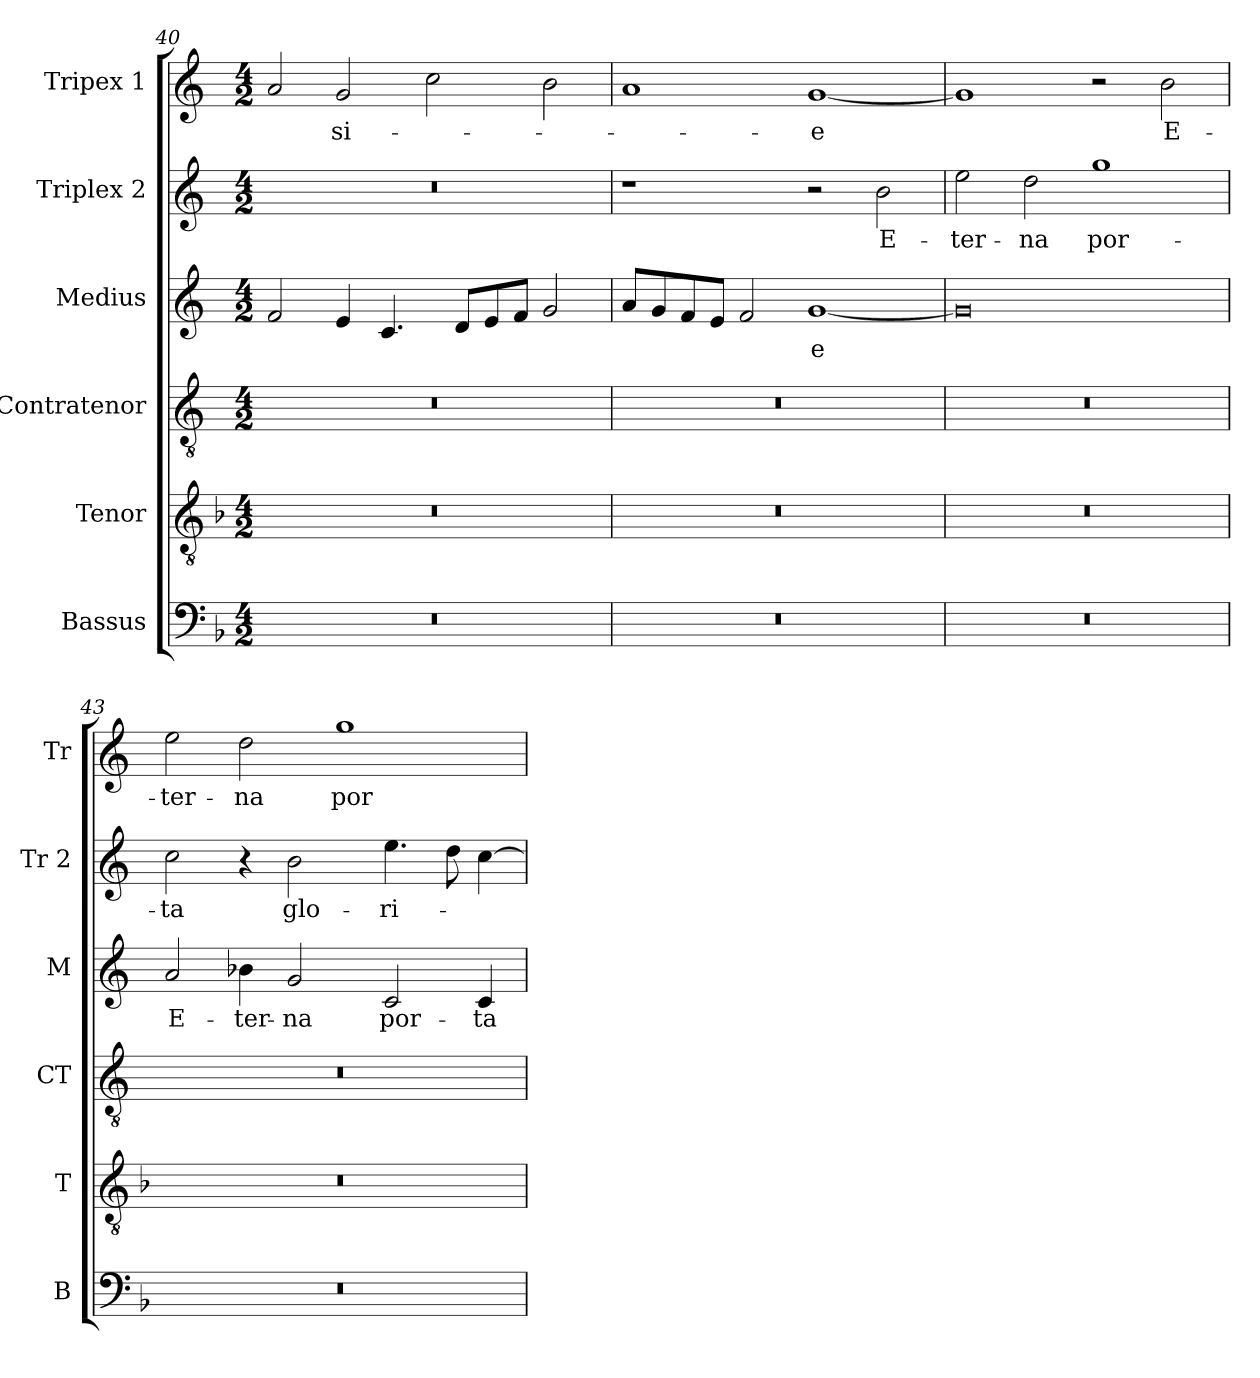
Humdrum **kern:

**kern	**kern	**kern	**kern	**text	**kern	**text	**kern	**text
*part6	*part5	*part4	*part3	*part3	*part2	*part2	*part1	*part1
*staff6	*staff5	*staff4	*staff3	*staff3	*staff2	*staff2	*staff1	*staff1
*I"Bassus	*I"Tenor	*I"Contratenor	*I"Medius	*	*I"Triplex 2	*	*I"Tripex 1	*
*I'B	*I'T	*I'CT	*I'M	*	*I'Tr 2	*	*I'Tr	*
*clefF4	*clefGv2	*clefGv2	*clefG2	*	*clefG2	*	*clefG2	*
*	*ITrd7c12	*ITrd7c12	*	*	*	*	*	*
*k[b-]	*k[b-]	*k[]	*k[]	*	*k[]	*	*k[]	*
*F:	*F:	*C:	*C:	*	*C:	*	*C:	*
*M4/2	*M4/2	*M4/2	*M4/2	*	*M4/2	*	*M4/2	*
=40	=40	=40	=40	=40	=40	=40	=40	=40
!LO:N:vis=1	!LO:N:vis=1	!LO:N:vis=1	!	!	!LO:N:vis=1	!	!	!
0r	0r	0r	2fi/	.	0r	.	2ai/	.
!	!	!	!	!	!	!	!	!LO:LY:b:color=#FF0000
.	.	.	4ei/	.	.	.	2gi/	-si-
.	.	.	4.ci/	.	.	.	.	.
.	.	.	.	.	.	.	2cci\	.
.	.	.	8di/L	.	.	.	.	.
.	.	.	8ei/	.	.	.	.	.
.	.	.	8fi/J	.	.	.	.	.
.	.	.	2gi/	.	.	.	2bi\	.
!!LO:LB:g=z
=41	=41	=41	=41	=41	=41	=41	=41	=41
!LO:N:vis=1	!LO:N:vis=1	!LO:N:vis=1	!	!	!	!	!	!
0r	0r	0r	8ai/L	.	1r	.	1ai	.
.	.	.	8gi/	.	.	.	.	.
.	.	.	8fi/	.	.	.	.	.
.	.	.	8ei/J	.	.	.	.	.
.	.	.	2fi/	.	.	.	.	.
!	!	!	!	!LO:LY:b:color=#FF0000	!	!	!	!
!	!	!	!	!	!	!	!	!LO:LY:b:color=#FF0000
.	.	.	[<1gi	-e	2r	.	[<1gi	-e
!	!	!	!	!	!	!LO:LY:b:color=#FF0000	!	!
.	.	.	.	.	2bi\	E-	.	.
=42	=42	=42	=42	=42	=42	=42	=42	=42
!LO:N:vis=1	!LO:N:vis=1	!LO:N:vis=1	!	!	!	!	!	!
!	!	!	!	!	!	!LO:LY:b:color=#FF0000	!	!
0r	0r	0r	0gi]	.	2eei\	-ter-	1gi]	.
!	!	!	!	!	!	!LO:LY:b:color=#FF0000	!	!
.	.	.	.	.	2ddi\	-na	.	.
!	!	!	!	!	!	!LO:LY:b:color=#FF0000	!	!
.	.	.	.	.	1ggi	por-	2r	.
!	!	!	!	!	!	!	!	!LO:LY:b:color=#FF0000
.	.	.	.	.	.	.	2bi\	E-
=43	=43	=43	=43	=43	=43	=43	=43	=43
!LO:N:vis=1	!LO:N:vis=1	!LO:N:vis=1	!	!	!	!	!	!
!	!	!	!	!LO:LY:b:color=#FF0000	!	!	!	!
!	!	!	!	!	!	!LO:LY:b:color=#FF0000	!	!
!	!	!	!	!	!	!	!	!LO:LY:b:color=#FF0000
0r	0r	0r	2ai/	E-	2cci\	-ta	2eei\	-ter-
!	!	!	!	!LO:LY:b:color=#FF0000	!	!	!	!
!	!	!	!	!	!	!	!	!LO:LY:b:color=#FF0000
.	.	.	4b-Xi\	-ter-	4r	.	2ddi\	-na
!	!	!	!	!LO:LY:b:color=#FF0000	!	!	!	!
!	!	!	!	!	!	!LO:LY:b:color=#FF0000	!	!
.	.	.	2gi/	-na	2bi\	glo-	.	.
!	!	!	!	!	!	!	!	!LO:LY:b:color=#FF0000
.	.	.	.	.	.	.	1ggi	por-
!	!	!	!	!LO:LY:b:color=#FF0000	!	!	!	!
!	!	!	!	!	!	!LO:LY:b:color=#FF0000	!	!
.	.	.	2ci/	por-	4.eei\	-ri-	.	.
.	.	.	.	.	8ddi\	.	.	.
!	!	!	!	!LO:LY:b:color=#FF0000	!	!	!	!
.	.	.	4ci/	-ta	[>4cci\	.	.	.
=	=	=	=	=	=	=	=	=
*-	*-	*-	*-	*-	*-	*-	*-	*-
